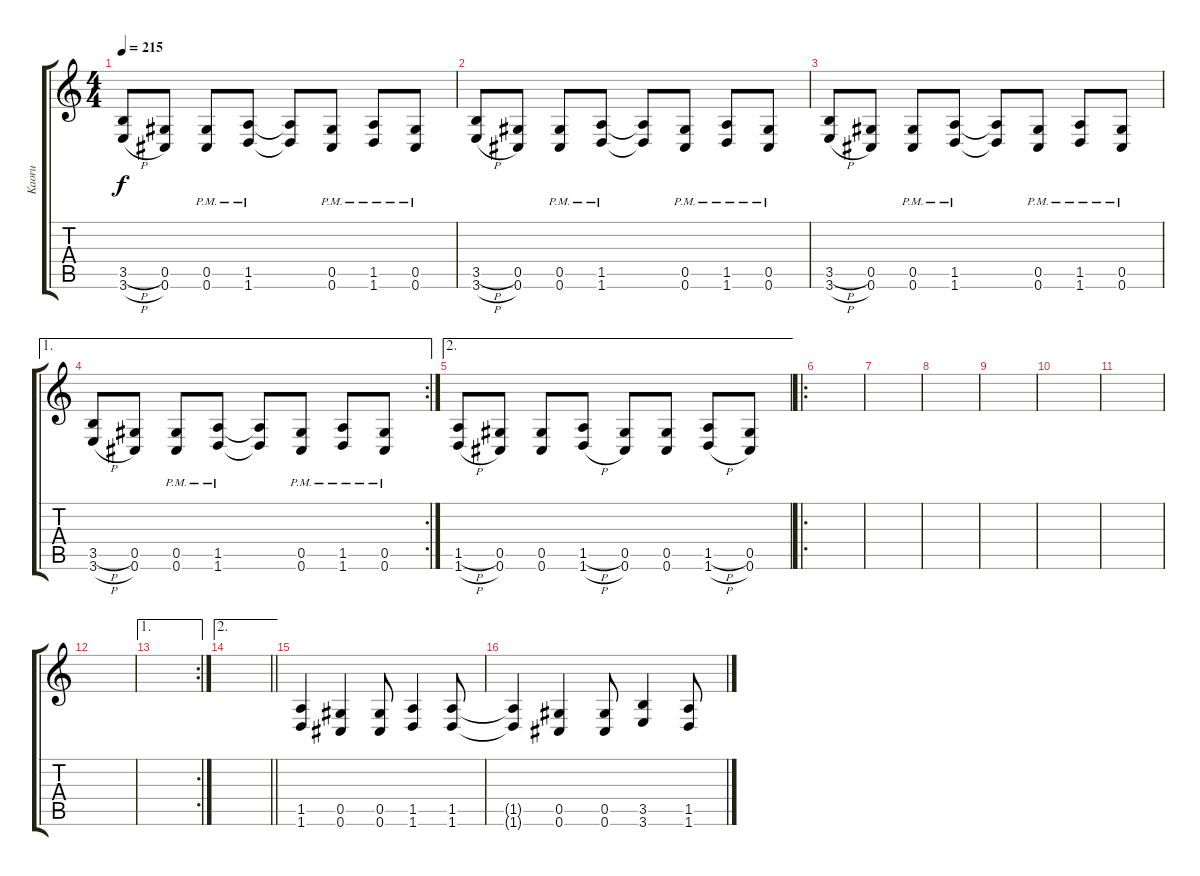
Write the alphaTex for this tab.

\track ("Kaoru" "Kaoru") {instrument distortionguitar}
\staff {score tabs}
\tuning (Eb4 Bb3 Gb3 Db3 Ab2 Db2) {hide}
\ts (4 4)
\tempo 215
\clef g2
\ks aminor
(3.5{h} 3.6{h}).8{dy f} (0.5 0.6).8 (0.5{pm} 0.6{pm}).8 (1.5{pm} 1.6{pm}).8 (1.5{t} 1.6{t}).8 (0.5{pm} 0.6{pm}).8 (1.5{pm} 1.6{pm}).8 (0.5{pm} 0.6{pm}).8 |
(3.5{h} 3.6{h}).8 (0.5 0.6).8 (0.5{pm} 0.6{pm}).8 (1.5{pm} 1.6{pm}).8 (1.5{t} 1.6{t}).8 (0.5{pm} 0.6{pm}).8 (1.5{pm} 1.6{pm}).8 (0.5{pm} 0.6{pm}).8 |
(3.5{h} 3.6{h}).8 (0.5 0.6).8 (0.5{pm} 0.6{pm}).8 (1.5{pm} 1.6{pm}).8 (1.5{t} 1.6{t}).8 (0.5{pm} 0.6{pm}).8 (1.5{pm} 1.6{pm}).8 (0.5{pm} 0.6{pm}).8 |
\ae 1
\rc 2
(3.5{h} 3.6{h}).8 (0.5 0.6).8 (0.5{pm} 0.6{pm}).8 (1.5{pm} 1.6{pm}).8 (1.5{t} 1.6{t}).8 (0.5{pm} 0.6{pm}).8 (1.5{pm} 1.6{pm}).8 (0.5{pm} 0.6{pm}).8 |
\ae 2
(1.5{h} 1.6{h}).8 (0.5 0.6).8 (0.5 0.6).8 (1.5{h} 1.6{h}).8 (0.5 0.6).8 (0.5 0.6).8 (1.5{h} 1.6{h}).8 (0.5 0.6).8 |
\ro
|
|
|
|
|
|
|
\ae 1
\rc 2
|
\ae 2
\barLineRight lightlight
|
(1.5 1.6).4 (0.5 0.6).4 (0.5 0.6).8 (1.5 1.6).4 (1.5 1.6).8 |
(1.5{t} 1.6{t}).4 (0.5 0.6).4 (0.5 0.6).8 (3.5 3.6).4 (1.5 1.6).8
